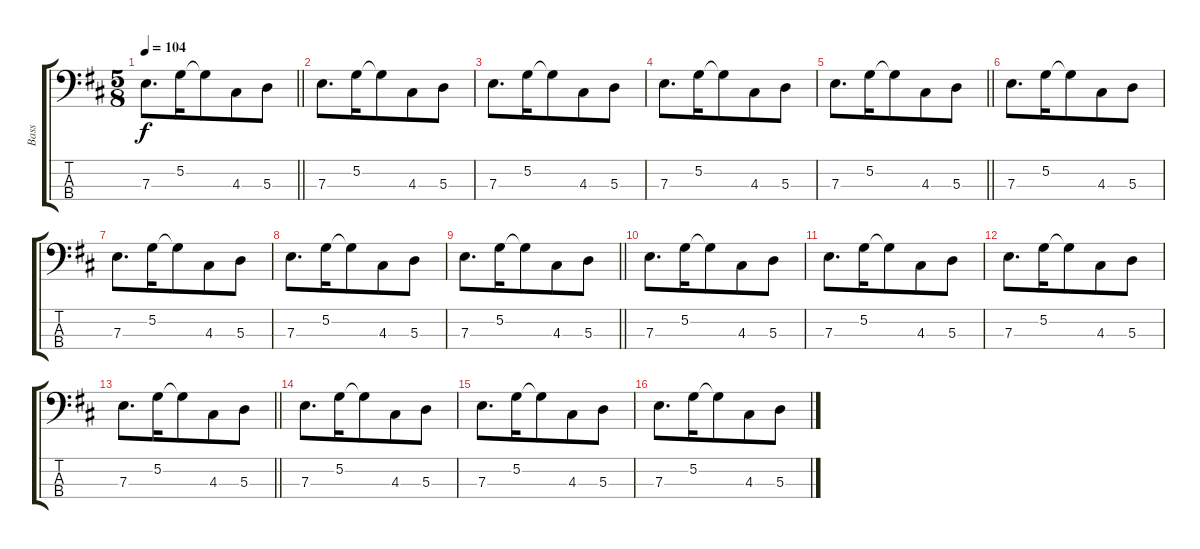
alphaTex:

\track ("Bass" "Bass") {instrument electricbassfinger}
\staff {score tabs}
\tuning (G2 D2 A1 E1) {hide}
\ts (5 8)
\tempo 104
\clef f4
\barLineRight lightlight
\ks d
7.3.8{d dy f beam merge} 5.2.16 5.2{t}.8{beam merge} 4.3.8{beam merge} 5.3.8 |
7.3.8{d beam merge} 5.2.16 5.2{t}.8{beam merge} 4.3.8{beam merge} 5.3.8 |
7.3.8{d beam merge} 5.2.16 5.2{t}.8{beam merge} 4.3.8{beam merge} 5.3.8 |
7.3.8{d beam merge} 5.2.16 5.2{t}.8{beam merge} 4.3.8{beam merge} 5.3.8 |
\barLineRight lightlight
7.3.8{d beam merge} 5.2.16 5.2{t}.8{beam merge} 4.3.8{beam merge} 5.3.8 |
7.3.8{d beam merge} 5.2.16 5.2{t}.8{beam merge} 4.3.8{beam merge} 5.3.8 |
7.3.8{d beam merge} 5.2.16 5.2{t}.8{beam merge} 4.3.8{beam merge} 5.3.8 |
7.3.8{d beam merge} 5.2.16 5.2{t}.8{beam merge} 4.3.8{beam merge} 5.3.8 |
\barLineRight lightlight
7.3.8{d beam merge} 5.2.16 5.2{t}.8{beam merge} 4.3.8{beam merge} 5.3.8 |
7.3.8{d beam merge} 5.2.16 5.2{t}.8{beam merge} 4.3.8{beam merge} 5.3.8 |
7.3.8{d beam merge} 5.2.16 5.2{t}.8{beam merge} 4.3.8{beam merge} 5.3.8 |
7.3.8{d beam merge} 5.2.16 5.2{t}.8{beam merge} 4.3.8{beam merge} 5.3.8 |
\barLineRight lightlight
7.3.8{d beam merge} 5.2.16 5.2{t}.8{beam merge} 4.3.8{beam merge} 5.3.8 |
7.3.8{d beam merge} 5.2.16 5.2{t}.8{beam merge} 4.3.8{beam merge} 5.3.8 |
7.3.8{d beam merge} 5.2.16 5.2{t}.8{beam merge} 4.3.8{beam merge} 5.3.8 |
7.3.8{d beam merge} 5.2.16 5.2{t}.8{beam merge} 4.3.8{beam merge} 5.3.8
